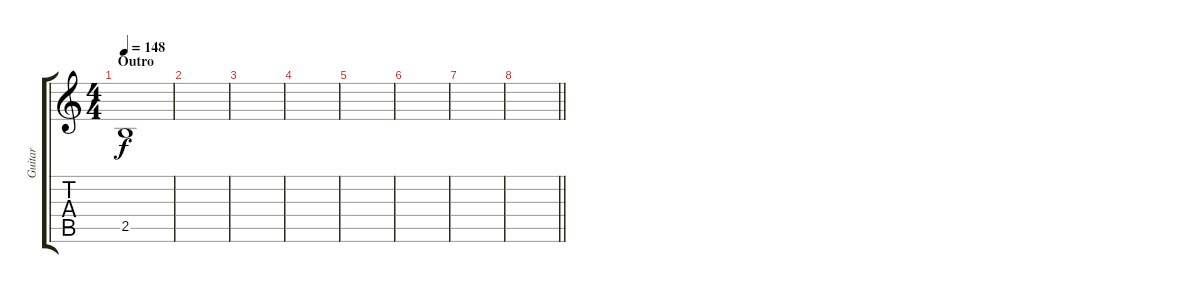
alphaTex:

\track ("Guitar" "Guitar") {instrument distortionguitar}
\staff {score tabs}
\tuning (E4 B3 G3 D3 A2 E2) {hide}
\ts (4 4)
\section ("" "Outro")
\tempo 148
\clef g2
\ks c
2.5.1{dy f volume 4} |
|
|
|
|
|
|
\barLineRight lightlight
